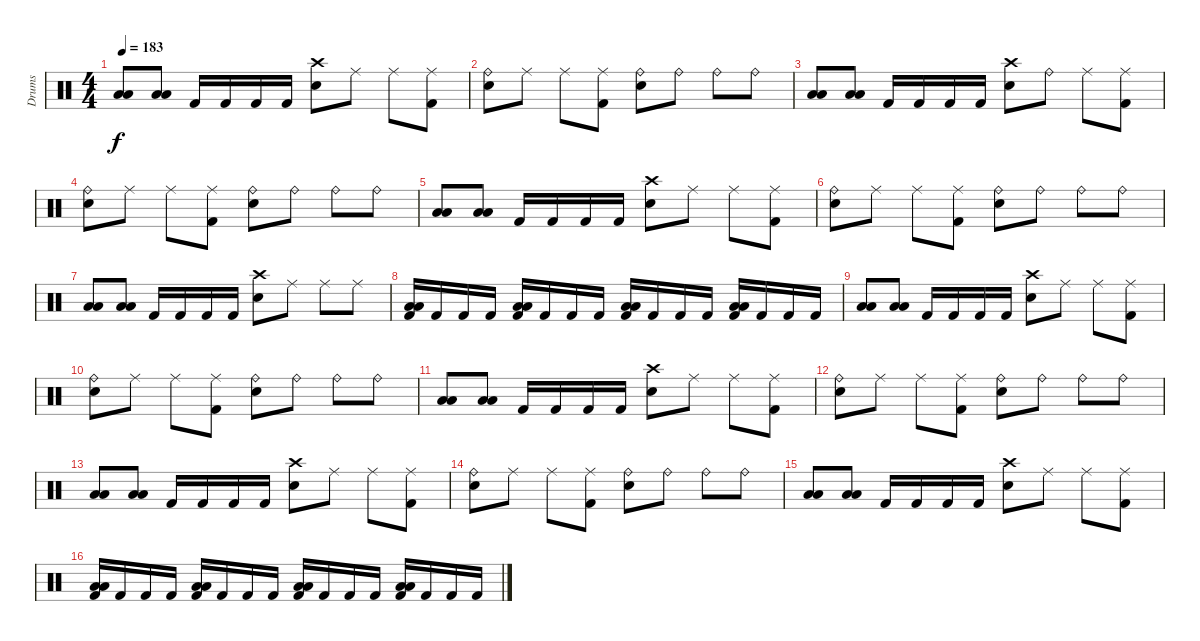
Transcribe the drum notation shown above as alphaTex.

\track ("Drums" "Drums") {instrument percussion}
\staff {score}
\articulation defaults
\ts (4 4)
\tempo 183
\clef neutral
\ks c
("Low Floor Tom (hit)" "Low Tom (hit)").8{dy f} ("Low Floor Tom (hit)" "Low Tom (hit)").8 "Kick (hit) 2".16 "Kick (hit) 2".16 "Kick (hit) 2".16 "Kick (hit) 2".16 ("Crash high (hit)" "Electric Snare (hit)").8 "Ride (middle)".8 "Ride (middle)".8 ("Ride (middle)" "Kick (hit) 2").8 |
("Ride (bell)" "Electric Snare (hit)").8 "Ride (middle)".8 "Ride (middle)".8 ("Ride (middle)" "Kick (hit) 2").8 ("Ride (bell)" "Electric Snare (hit)").8 "Ride (bell)".8 "Ride (bell)".8 "Ride (bell)".8 |
("Low Floor Tom (hit)" "Low Tom (hit)").8 ("Low Floor Tom (hit)" "Low Tom (hit)").8 "Kick (hit) 2".16 "Kick (hit) 2".16 "Kick (hit) 2".16 "Kick (hit) 2".16 ("Crash high (hit)" "Electric Snare (hit)").8 "Ride (bell)".8 "Ride (middle)".8 ("Ride (middle)" "Kick (hit) 2").8 |
("Ride (bell)" "Electric Snare (hit)").8 "Ride (middle)".8 "Ride (middle)".8 ("Ride (middle)" "Kick (hit) 2").8 ("Ride (bell)" "Electric Snare (hit)").8 "Ride (bell)".8 "Ride (bell)".8 "Ride (bell)".8 |
("Low Floor Tom (hit)" "Low Tom (hit)").8 ("Low Floor Tom (hit)" "Low Tom (hit)").8 "Kick (hit) 2".16 "Kick (hit) 2".16 "Kick (hit) 2".16 "Kick (hit) 2".16 ("Crash high (hit)" "Electric Snare (hit)").8 "Ride (middle)".8 "Ride (middle)".8 ("Ride (middle)" "Kick (hit) 2").8 |
("Ride (bell)" "Electric Snare (hit)").8 "Ride (middle)".8 "Ride (middle)".8 ("Ride (middle)" "Kick (hit) 2").8 ("Ride (bell)" "Electric Snare (hit)").8 "Ride (bell)".8 "Ride (bell)".8 "Ride (bell)".8 |
("Low Floor Tom (hit)" "Low Tom (hit)").8 ("Low Floor Tom (hit)" "Low Tom (hit)").8 "Kick (hit) 2".16 "Kick (hit) 2".16 "Kick (hit) 2".16 "Kick (hit) 2".16 ("Crash high (hit)" "Electric Snare (hit)").8 "Ride (middle)".8 "Ride (middle)".8 "Ride (middle)".8 |
("Low Floor Tom (hit)" "Low Tom (hit)" "Kick (hit) 2").16 "Kick (hit) 2".16 "Kick (hit) 2".16 "Kick (hit) 2".16 ("Low Floor Tom (hit)" "Low Tom (hit)" "Kick (hit) 2").16 "Kick (hit) 2".16 "Kick (hit) 2".16 "Kick (hit) 2".16 ("Low Floor Tom (hit)" "Low Tom (hit)" "Kick (hit) 2").16 "Kick (hit) 2".16 "Kick (hit) 2".16 "Kick (hit) 2".16 ("Low Floor Tom (hit)" "Low Tom (hit)" "Kick (hit) 2").16 "Kick (hit) 2".16 "Kick (hit) 2".16 "Kick (hit) 2".16 |
("Low Floor Tom (hit)" "Low Tom (hit)").8 ("Low Floor Tom (hit)" "Low Tom (hit)").8 "Kick (hit) 2".16 "Kick (hit) 2".16 "Kick (hit) 2".16 "Kick (hit) 2".16 ("Crash high (hit)" "Electric Snare (hit)").8 "Ride (middle)".8 "Ride (middle)".8 ("Ride (middle)" "Kick (hit) 2").8 |
("Ride (bell)" "Electric Snare (hit)").8 "Ride (middle)".8 "Ride (middle)".8 ("Ride (middle)" "Kick (hit) 2").8 ("Ride (bell)" "Electric Snare (hit)").8 "Ride (bell)".8 "Ride (bell)".8 "Ride (bell)".8 |
("Low Floor Tom (hit)" "Low Tom (hit)").8 ("Low Floor Tom (hit)" "Low Tom (hit)").8 "Kick (hit) 2".16 "Kick (hit) 2".16 "Kick (hit) 2".16 "Kick (hit) 2".16 ("Crash high (hit)" "Electric Snare (hit)").8 "Ride (middle)".8 "Ride (middle)".8 ("Ride (middle)" "Kick (hit) 2").8 |
("Ride (bell)" "Electric Snare (hit)").8 "Ride (middle)".8 "Ride (middle)".8 ("Ride (middle)" "Kick (hit) 2").8 ("Ride (bell)" "Electric Snare (hit)").8 "Ride (bell)".8 "Ride (bell)".8 "Ride (bell)".8 |
("Low Floor Tom (hit)" "Low Tom (hit)").8 ("Low Floor Tom (hit)" "Low Tom (hit)").8 "Kick (hit) 2".16 "Kick (hit) 2".16 "Kick (hit) 2".16 "Kick (hit) 2".16 ("Crash high (hit)" "Electric Snare (hit)").8 "Ride (middle)".8 "Ride (middle)".8 ("Ride (middle)" "Kick (hit) 2").8 |
("Ride (bell)" "Electric Snare (hit)").8 "Ride (middle)".8 "Ride (middle)".8 ("Ride (middle)" "Kick (hit) 2").8 ("Ride (bell)" "Electric Snare (hit)").8 "Ride (bell)".8 "Ride (bell)".8 "Ride (bell)".8 |
("Low Floor Tom (hit)" "Low Tom (hit)").8 ("Low Floor Tom (hit)" "Low Tom (hit)").8 "Kick (hit) 2".16 "Kick (hit) 2".16 "Kick (hit) 2".16 "Kick (hit) 2".16 ("Crash high (hit)" "Electric Snare (hit)").8 "Ride (middle)".8 "Ride (middle)".8 ("Ride (middle)" "Kick (hit) 2").8 |
("Low Floor Tom (hit)" "Low Tom (hit)" "Kick (hit) 2").16 "Kick (hit) 2".16 "Kick (hit) 2".16 "Kick (hit) 2".16 ("Low Floor Tom (hit)" "Low Tom (hit)" "Kick (hit) 2").16 "Kick (hit) 2".16 "Kick (hit) 2".16 "Kick (hit) 2".16 ("Low Floor Tom (hit)" "Low Tom (hit)" "Kick (hit) 2").16 "Kick (hit) 2".16 "Kick (hit) 2".16 "Kick (hit) 2".16 ("Low Floor Tom (hit)" "Low Tom (hit)" "Kick (hit) 2").16 "Kick (hit) 2".16 "Kick (hit) 2".16 "Kick (hit) 2".16
